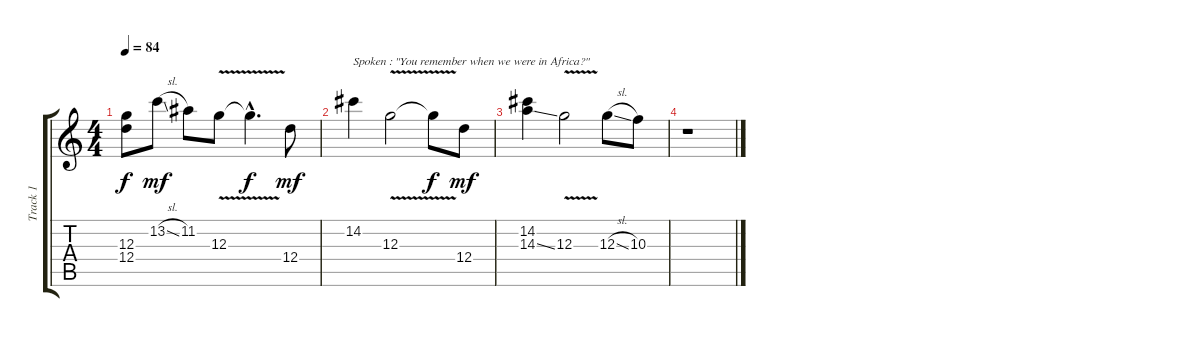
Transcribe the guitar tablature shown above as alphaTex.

\track ("Track 1" "Track 1") {instrument electricguitarclean}
\staff {score tabs}
\tuning (E4 B3 G3 D3 A2 E2) {hide}
\ts (4 4)
\tempo 84
\clef g2
\ks c
(12.3{t} 12.4{t}).8{dy f} 13.2{sl}.8{dy mf} 11.2.8 12.3{v}.8 12.3{hac t}.4{d dy f} 12.4.8{dy mf} |
14.2.4{txt "Spoken : \"You remember when we were in Africa?\""} 12.3{v}.2 12.3{t}.8{dy f} 12.4.8{dy mf} |
(14.2 14.3{ss}).4 12.3{v}.2 12.3{sl}.8 10.3.8 |
r.1
